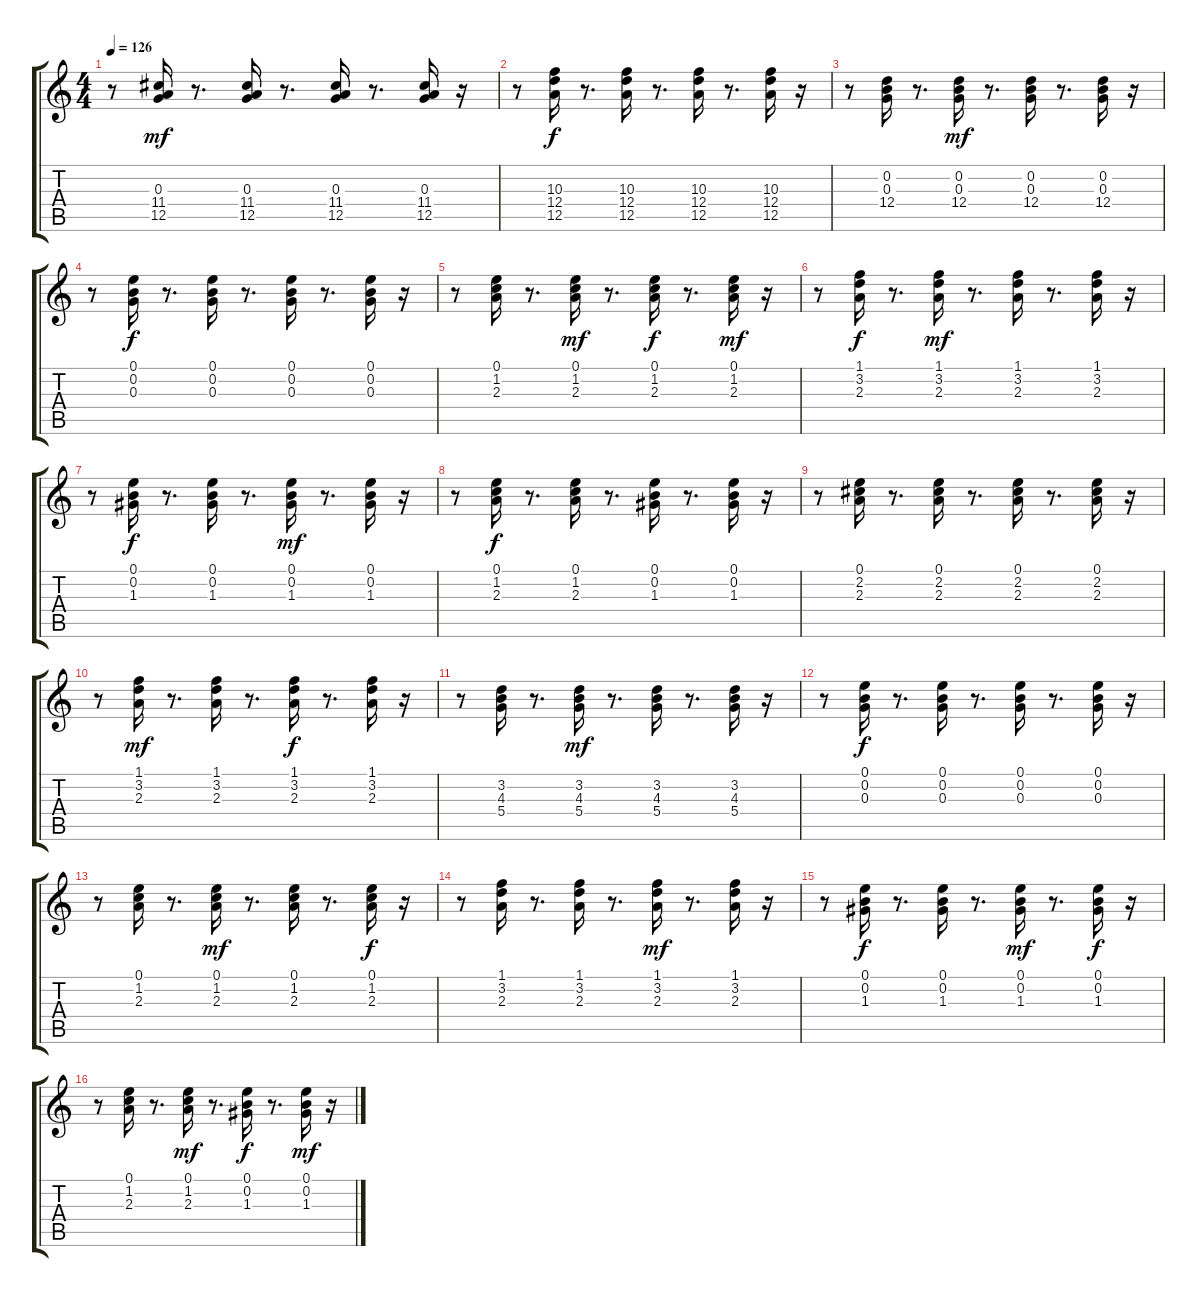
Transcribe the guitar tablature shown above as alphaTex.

\track "" {instrument electricguitarjazz}
\staff {score tabs}
\tuning (E4 B3 G3 D3 A2 E2) {hide}
\ts (4 4)
\tempo 126
\clef g2
\ks c
r.8{dy mp} (0.3 11.4 12.5).16{dy mf} r.8{d} (0.3 11.4 12.5).16 r.8{d} (0.3 11.4 12.5).16 r.8{d} (0.3 11.4 12.5).16 r.16 |
r.8 (10.3 12.4 12.5).16{dy f} r.8{d} (10.3 12.4 12.5).16 r.8{d} (10.3 12.4 12.5).16 r.8{d} (10.3 12.4 12.5).16 r.16 |
r.8 (0.2 0.3 12.4).16 r.8{d} (0.2 0.3 12.4).16{dy mf} r.8{d} (0.2 0.3 12.4).16 r.8{d} (0.2 0.3 12.4).16 r.16 |
r.8 (0.1 0.2 0.3).16{dy f} r.8{d} (0.1 0.2 0.3).16 r.8{d} (0.1 0.2 0.3).16 r.8{d} (0.1 0.2 0.3).16 r.16 |
r.8 (0.1 1.2 2.3).16 r.8{d} (0.1 1.2 2.3).16{dy mf} r.8{d} (0.1 1.2 2.3).16{dy f} r.8{d} (0.1 1.2 2.3).16{dy mf} r.16 |
r.8 (1.1 3.2 2.3).16{dy f} r.8{d} (1.1 3.2 2.3).16{dy mf} r.8{d} (1.1 3.2 2.3).16 r.8{d} (1.1 3.2 2.3).16 r.16 |
r.8 (0.1 0.2 1.3).16{dy f} r.8{d} (0.1 0.2 1.3).16 r.8{d} (0.1 0.2 1.3).16{dy mf} r.8{d} (0.1 0.2 1.3).16 r.16 |
r.8 (0.1 1.2 2.3).16{dy f} r.8{d} (0.1 1.2 2.3).16 r.8{d} (0.1 0.2 1.3).16 r.8{d} (0.1 0.2 1.3).16 r.16 |
r.8 (0.1 2.2 2.3).16 r.8{d} (0.1 2.2 2.3).16 r.8{d} (0.1 2.2 2.3).16 r.8{d} (0.1 2.2 2.3).16 r.16 |
r.8 (1.1 3.2 2.3).16{dy mf} r.8{d} (1.1 3.2 2.3).16 r.8{d} (1.1 3.2 2.3).16{dy f} r.8{d} (1.1 3.2 2.3).16 r.16 |
r.8 (3.2 4.3 5.4).16 r.8{d} (3.2 4.3 5.4).16{dy mf} r.8{d} (3.2 4.3 5.4).16 r.8{d} (3.2 4.3 5.4).16 r.16 |
r.8 (0.1 0.2 0.3).16{dy f} r.8{d} (0.1 0.2 0.3).16 r.8{d} (0.1 0.2 0.3).16 r.8{d} (0.1 0.2 0.3).16 r.16 |
r.8 (0.1 1.2 2.3).16 r.8{d} (0.1 1.2 2.3).16{dy mf} r.8{d} (0.1 1.2 2.3).16 r.8{d} (0.1 1.2 2.3).16{dy f} r.16 |
r.8 (1.1 3.2 2.3).16 r.8{d} (1.1 3.2 2.3).16 r.8{d} (1.1 3.2 2.3).16{dy mf} r.8{d} (1.1 3.2 2.3).16 r.16 |
r.8 (0.1 0.2 1.3).16{dy f} r.8{d} (0.1 0.2 1.3).16 r.8{d} (0.1 0.2 1.3).16{dy mf} r.8{d} (0.1 0.2 1.3).16{dy f} r.16 |
r.8 (0.1 1.2 2.3).16 r.8{d} (0.1 1.2 2.3).16{dy mf} r.8{d} (0.1 0.2 1.3).16{dy f} r.8{d} (0.1 0.2 1.3).16{dy mf} r.16
